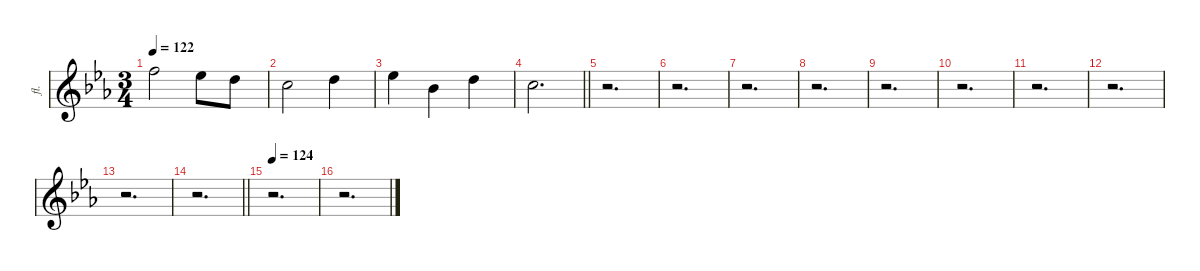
\defaultSystemsLayout 4
\hideDynamics
\bracketExtendMode nobrackets
\otherSystemsTrackNameOrientation horizontal
\track ("Flute" "fl.") {defaultSystemsLayout 8 instrument flute}
\staff {score}
\tuning (E4 B3 G3 D3 A2 E2)
\ts (3 4)
\tempo 122
\clef g2
\ks eb
13.1{acc forcenatural}.2{dy f beam Down} 11.1{acc b}.8{beam Down} 10.1{acc forcenatural}.8{beam Down} |
8.1{acc forcenatural}.2{beam Down} 10.1{acc forcenatural}.4{beam Down} |
11.1{acc b}.4{beam Down} 6.1{acc b}.4{beam Down} 10.1{acc forcenatural}.4{beam Down} |
\barLineRight lightlight
8.1{acc forcenatural}.2{d beam Down} |
r.2{d beam Down} |
r.2{d beam Down} |
r.2{d beam Down} |
r.2{d beam Down} |
r.2{d beam Down} |
r.2{d beam Down} |
r.2{d beam Down} |
r.2{d beam Down} |
r.2{d beam Down} |
\barLineRight lightlight
r.2{d beam Down} |
\tempo 124
r.2{d beam Down} |
r.2{d beam Down}
